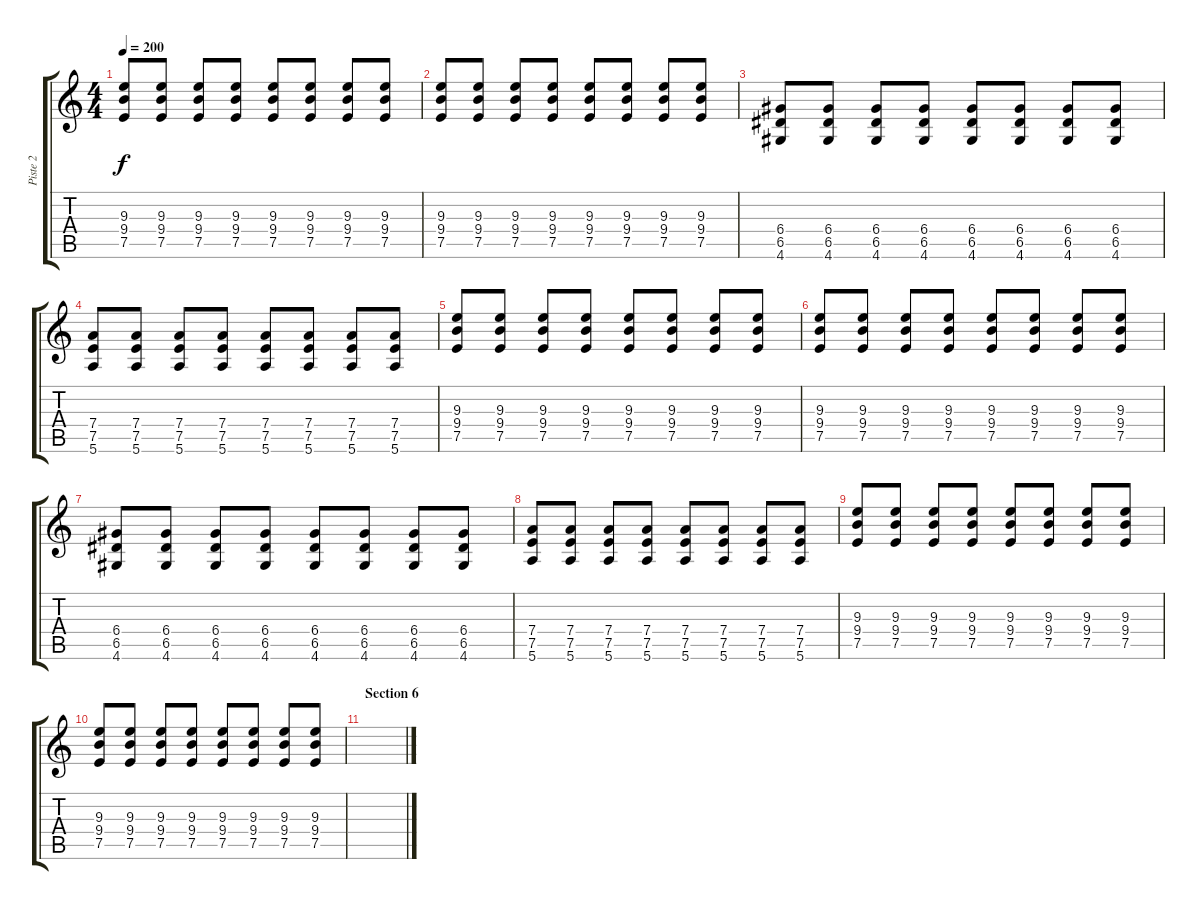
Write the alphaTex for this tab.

\track ("Piste 2" "Piste 2") {instrument overdrivenguitar}
\staff {score tabs}
\tuning (E4 B3 G3 D3 A2 E2) {hide}
\ts (4 4)
\tempo 200
\clef g2
\ks c
(9.3 9.4 7.5).8{dy f} (9.3 9.4 7.5).8 (9.3 9.4 7.5).8 (9.3 9.4 7.5).8 (9.3 9.4 7.5).8 (9.3 9.4 7.5).8 (9.3 9.4 7.5).8 (9.3 9.4 7.5).8 |
(9.3 9.4 7.5).8 (9.3 9.4 7.5).8 (9.3 9.4 7.5).8 (9.3 9.4 7.5).8 (9.3 9.4 7.5).8 (9.3 9.4 7.5).8 (9.3 9.4 7.5).8 (9.3 9.4 7.5).8 |
(6.4 6.5 4.6).8 (6.4 6.5 4.6).8 (6.4 6.5 4.6).8 (6.4 6.5 4.6).8 (6.4 6.5 4.6).8 (6.4 6.5 4.6).8 (6.4 6.5 4.6).8 (6.4 6.5 4.6).8 |
(7.4 7.5 5.6).8 (7.4 7.5 5.6).8 (7.4 7.5 5.6).8 (7.4 7.5 5.6).8 (7.4 7.5 5.6).8 (7.4 7.5 5.6).8 (7.4 7.5 5.6).8 (7.4 7.5 5.6).8 |
(9.3 9.4 7.5).8 (9.3 9.4 7.5).8 (9.3 9.4 7.5).8 (9.3 9.4 7.5).8 (9.3 9.4 7.5).8 (9.3 9.4 7.5).8 (9.3 9.4 7.5).8 (9.3 9.4 7.5).8 |
(9.3 9.4 7.5).8 (9.3 9.4 7.5).8 (9.3 9.4 7.5).8 (9.3 9.4 7.5).8 (9.3 9.4 7.5).8 (9.3 9.4 7.5).8 (9.3 9.4 7.5).8 (9.3 9.4 7.5).8 |
(6.4 6.5 4.6).8 (6.4 6.5 4.6).8 (6.4 6.5 4.6).8 (6.4 6.5 4.6).8 (6.4 6.5 4.6).8 (6.4 6.5 4.6).8 (6.4 6.5 4.6).8 (6.4 6.5 4.6).8 |
(7.4 7.5 5.6).8 (7.4 7.5 5.6).8 (7.4 7.5 5.6).8 (7.4 7.5 5.6).8 (7.4 7.5 5.6).8 (7.4 7.5 5.6).8 (7.4 7.5 5.6).8 (7.4 7.5 5.6).8 |
(9.3 9.4 7.5).8 (9.3 9.4 7.5).8 (9.3 9.4 7.5).8 (9.3 9.4 7.5).8 (9.3 9.4 7.5).8 (9.3 9.4 7.5).8 (9.3 9.4 7.5).8 (9.3 9.4 7.5).8 |
(9.3 9.4 7.5).8 (9.3 9.4 7.5).8 (9.3 9.4 7.5).8 (9.3 9.4 7.5).8 (9.3 9.4 7.5).8 (9.3 9.4 7.5).8 (9.3 9.4 7.5).8 (9.3 9.4 7.5).8 |
\section ("" "Section 6")
